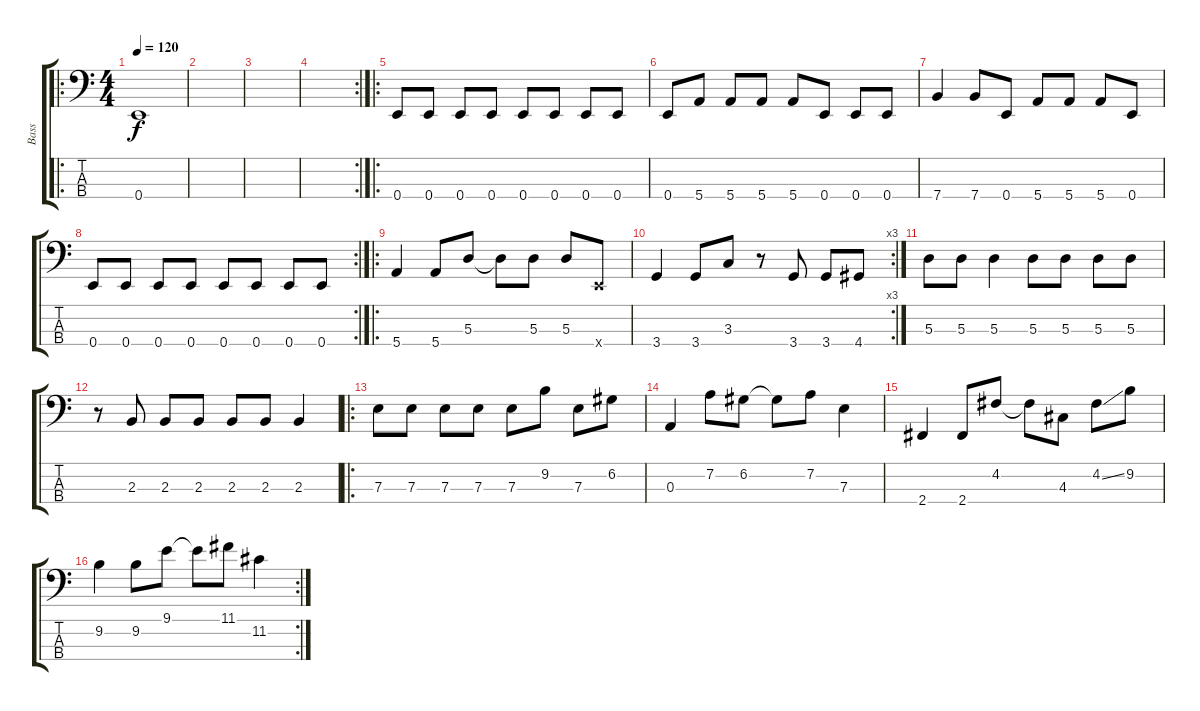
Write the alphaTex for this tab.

\track ("Bass" "Bass") {instrument electricbasspick}
\staff {score tabs}
\tuning (G2 D2 A1 E1) {hide}
\ro
\ts (4 4)
\tempo 120
\clef f4
\ks c
0.4.1{dy f instrument electricbasspick} |
|
|
\rc 2
|
\ro
0.4.8 0.4.8 0.4.8 0.4.8 0.4.8 0.4.8 0.4.8 0.4.8 |
0.4.8 5.4.8 5.4.8 5.4.8 5.4.8 0.4.8 0.4.8 0.4.8 |
7.4.4 7.4.8 0.4.8 5.4.8 5.4.8 5.4.8 0.4.8 |
\rc 2
0.4.8 0.4.8 0.4.8 0.4.8 0.4.8 0.4.8 0.4.8 0.4.8 |
\ro
5.4.4 5.4.8 5.3.8 5.3{t}.8 5.3.8 5.3.8 0.4{x}.8 |
\rc 3
3.4.4 3.4.8 3.3.8 r.8 3.4.8 3.4.8 4.4.8 |
5.3.8 5.3.8 5.3.4 5.3.8 5.3.8 5.3.8 5.3.8 |
r.8 2.3.8 2.3.8 2.3.8 2.3.8 2.3.8 2.3.4 |
\ro
7.3.8 7.3.8 7.3.8 7.3.8 7.3.8 9.2.8 7.3.8 6.2.8 |
0.3.4 7.2.8 6.2.8 6.2{t}.8 7.2.8 7.3.4 |
2.4.4 2.4.8 4.2.8 4.2{t}.8 4.3.8 4.2{ss}.8 9.2.8 |
\rc 2
9.2.4 9.2.8 9.1.8 9.1{t}.8 11.1.8 11.2.4
